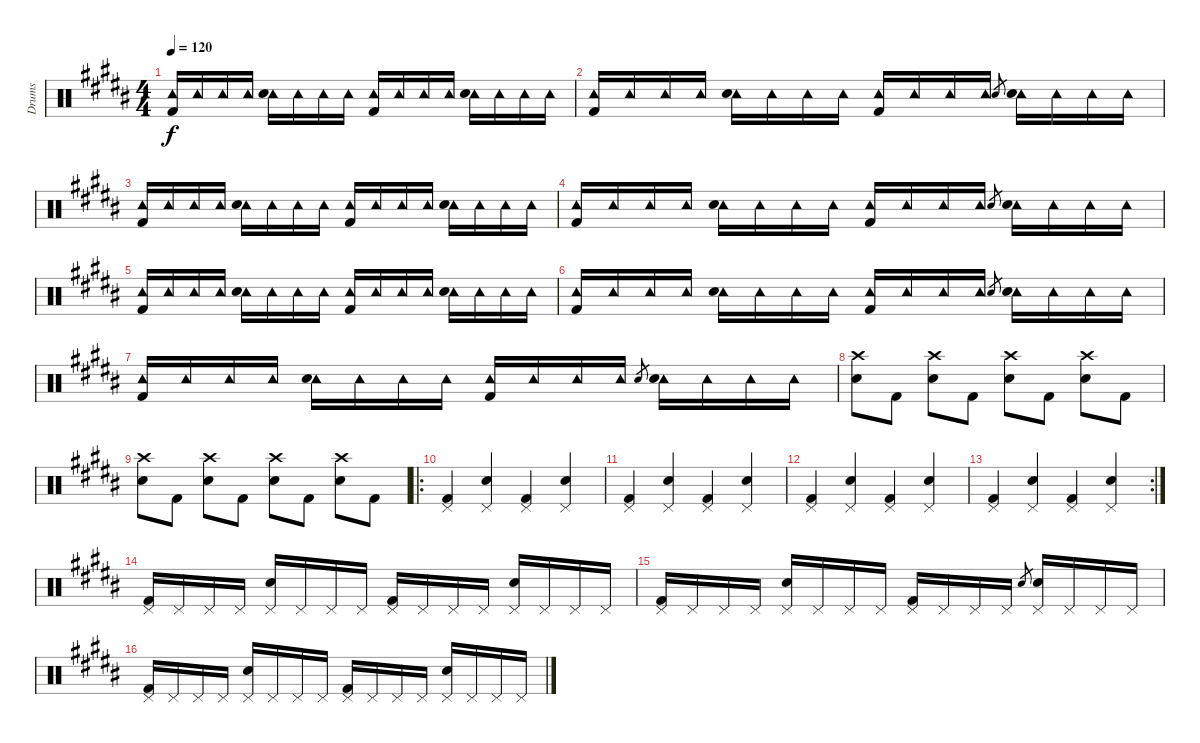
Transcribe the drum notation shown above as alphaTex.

\track ("Drums" "Drums") {instrument percussion}
\staff {score}
\articulation defaults
\ts (4 4)
\tempo 120
\clef neutral
\ks b
("Tambourine (hit)" "Kick (hit) 2").16{dy f} "Tambourine (hit)".16 "Tambourine (hit)".16 "Tambourine (hit)".16 ("Tambourine (hit)" "Snare (hit) 2").16 "Tambourine (hit)".16 "Tambourine (hit)".16 "Tambourine (hit)".16 ("Tambourine (hit)" "Kick (hit) 2").16 "Tambourine (hit)".16 "Tambourine (hit)".16 "Tambourine (hit)".16 ("Tambourine (hit)" "Snare (hit) 2").16 "Tambourine (hit)".16 "Tambourine (hit)".16 "Tambourine (hit)".16 |
("Tambourine (hit)" "Kick (hit) 2").16 "Tambourine (hit)".16 "Tambourine (hit)".16 "Tambourine (hit)".16 ("Tambourine (hit)" "Snare (hit) 2").16 "Tambourine (hit)".16 "Tambourine (hit)".16 "Tambourine (hit)".16 ("Tambourine (hit)" "Kick (hit) 2").16 "Tambourine (hit)".16 "Tambourine (hit)".16 "Tambourine (hit)".16 "Snare (hit) 2".8{gr} ("Tambourine (hit)" "Snare (hit) 2").16 "Tambourine (hit)".16 "Tambourine (hit)".16 "Tambourine (hit)".16 |
("Tambourine (hit)" "Kick (hit) 2").16 "Tambourine (hit)".16 "Tambourine (hit)".16 "Tambourine (hit)".16 ("Tambourine (hit)" "Snare (hit) 2").16 "Tambourine (hit)".16 "Tambourine (hit)".16 "Tambourine (hit)".16 ("Tambourine (hit)" "Kick (hit) 2").16 "Tambourine (hit)".16 "Tambourine (hit)".16 "Tambourine (hit)".16 ("Tambourine (hit)" "Snare (hit) 2").16 "Tambourine (hit)".16 "Tambourine (hit)".16 "Tambourine (hit)".16 |
("Tambourine (hit)" "Kick (hit) 2").16 "Tambourine (hit)".16 "Tambourine (hit)".16 "Tambourine (hit)".16 ("Tambourine (hit)" "Snare (hit) 2").16 "Tambourine (hit)".16 "Tambourine (hit)".16 "Tambourine (hit)".16 ("Tambourine (hit)" "Kick (hit) 2").16 "Tambourine (hit)".16 "Tambourine (hit)".16 "Tambourine (hit)".16 "Snare (hit) 2".8{gr} ("Tambourine (hit)" "Snare (hit) 2").16 "Tambourine (hit)".16 "Tambourine (hit)".16 "Tambourine (hit)".16 |
("Tambourine (hit)" "Kick (hit) 2").16 "Tambourine (hit)".16 "Tambourine (hit)".16 "Tambourine (hit)".16 ("Tambourine (hit)" "Snare (hit) 2").16 "Tambourine (hit)".16 "Tambourine (hit)".16 "Tambourine (hit)".16 ("Tambourine (hit)" "Kick (hit) 2").16 "Tambourine (hit)".16 "Tambourine (hit)".16 "Tambourine (hit)".16 ("Tambourine (hit)" "Snare (hit) 2").16 "Tambourine (hit)".16 "Tambourine (hit)".16 "Tambourine (hit)".16 |
("Tambourine (hit)" "Kick (hit) 2").16 "Tambourine (hit)".16 "Tambourine (hit)".16 "Tambourine (hit)".16 ("Tambourine (hit)" "Snare (hit) 2").16 "Tambourine (hit)".16 "Tambourine (hit)".16 "Tambourine (hit)".16 ("Tambourine (hit)" "Kick (hit) 2").16 "Tambourine (hit)".16 "Tambourine (hit)".16 "Tambourine (hit)".16 "Snare (hit) 2".8{gr} ("Tambourine (hit)" "Snare (hit) 2").16 "Tambourine (hit)".16 "Tambourine (hit)".16 "Tambourine (hit)".16 |
("Tambourine (hit)" "Kick (hit) 2").16 "Tambourine (hit)".16 "Tambourine (hit)".16 "Tambourine (hit)".16 ("Tambourine (hit)" "Snare (hit) 2").16 "Tambourine (hit)".16 "Tambourine (hit)".16 "Tambourine (hit)".16 ("Tambourine (hit)" "Kick (hit) 2").16 "Tambourine (hit)".16 "Tambourine (hit)".16 "Tambourine (hit)".16 "Snare (hit) 2".8{gr} ("Tambourine (hit)" "Snare (hit) 2").16 "Tambourine (hit)".16 "Tambourine (hit)".16 "Tambourine (hit)".16 |
("Crash high (hit)" "Snare (hit) 2").8 "Kick (hit) 2".8 ("Crash high (hit)" "Snare (hit) 2").8 "Kick (hit) 2".8 ("Crash high (hit)" "Snare (hit) 2").8 "Kick (hit) 2".8 ("Crash high (hit)" "Snare (hit) 2").8 "Kick (hit) 2".8 |
("Crash high (hit)" "Snare (hit) 2").8 "Kick (hit) 2".8 ("Crash high (hit)" "Snare (hit) 2").8 "Kick (hit) 2".8 ("Crash high (hit)" "Snare (hit) 2").8 "Kick (hit) 2".8 ("Crash high (hit)" "Snare (hit) 2").8 "Kick (hit) 2".8 |
\ro
("Pedal Hi-Hat (hit)" "Kick (hit) 2").4 ("Pedal Hi-Hat (hit)" "Snare (hit) 2").4 ("Pedal Hi-Hat (hit)" "Kick (hit) 2").4 ("Pedal Hi-Hat (hit)" "Snare (hit) 2").4 |
("Pedal Hi-Hat (hit)" "Kick (hit) 2").4 ("Pedal Hi-Hat (hit)" "Snare (hit) 2").4 ("Pedal Hi-Hat (hit)" "Kick (hit) 2").4 ("Pedal Hi-Hat (hit)" "Snare (hit) 2").4 |
("Pedal Hi-Hat (hit)" "Kick (hit) 2").4 ("Pedal Hi-Hat (hit)" "Snare (hit) 2").4 ("Pedal Hi-Hat (hit)" "Kick (hit) 2").4 ("Pedal Hi-Hat (hit)" "Snare (hit) 2").4 |
\rc 2
("Pedal Hi-Hat (hit)" "Kick (hit) 2").4 ("Pedal Hi-Hat (hit)" "Snare (hit) 2").4 ("Pedal Hi-Hat (hit)" "Kick (hit) 2").4 ("Pedal Hi-Hat (hit)" "Snare (hit) 2").4 |
("Pedal Hi-Hat (hit)" "Kick (hit) 2").16 "Pedal Hi-Hat (hit)".16 "Pedal Hi-Hat (hit)".16 "Pedal Hi-Hat (hit)".16 ("Pedal Hi-Hat (hit)" "Snare (hit) 2").16 "Pedal Hi-Hat (hit)".16 "Pedal Hi-Hat (hit)".16 "Pedal Hi-Hat (hit)".16 ("Pedal Hi-Hat (hit)" "Kick (hit) 2").16 "Pedal Hi-Hat (hit)".16 "Pedal Hi-Hat (hit)".16 "Pedal Hi-Hat (hit)".16 ("Pedal Hi-Hat (hit)" "Snare (hit) 2").16 "Pedal Hi-Hat (hit)".16 "Pedal Hi-Hat (hit)".16 "Pedal Hi-Hat (hit)".16 |
("Pedal Hi-Hat (hit)" "Kick (hit) 2").16 "Pedal Hi-Hat (hit)".16 "Pedal Hi-Hat (hit)".16 "Pedal Hi-Hat (hit)".16 ("Pedal Hi-Hat (hit)" "Snare (hit) 2").16 "Pedal Hi-Hat (hit)".16 "Pedal Hi-Hat (hit)".16 "Pedal Hi-Hat (hit)".16 ("Pedal Hi-Hat (hit)" "Kick (hit) 2").16 "Pedal Hi-Hat (hit)".16 "Pedal Hi-Hat (hit)".16 "Pedal Hi-Hat (hit)".16 "Snare (hit) 2".8{gr} ("Pedal Hi-Hat (hit)" "Snare (hit) 2").16 "Pedal Hi-Hat (hit)".16 "Pedal Hi-Hat (hit)".16 "Pedal Hi-Hat (hit)".16 |
("Pedal Hi-Hat (hit)" "Kick (hit) 2").16 "Pedal Hi-Hat (hit)".16 "Pedal Hi-Hat (hit)".16 "Pedal Hi-Hat (hit)".16 ("Pedal Hi-Hat (hit)" "Snare (hit) 2").16 "Pedal Hi-Hat (hit)".16 "Pedal Hi-Hat (hit)".16 "Pedal Hi-Hat (hit)".16 ("Pedal Hi-Hat (hit)" "Kick (hit) 2").16 "Pedal Hi-Hat (hit)".16 "Pedal Hi-Hat (hit)".16 "Pedal Hi-Hat (hit)".16 ("Pedal Hi-Hat (hit)" "Snare (hit) 2").16 "Pedal Hi-Hat (hit)".16 "Pedal Hi-Hat (hit)".16 "Pedal Hi-Hat (hit)".16
